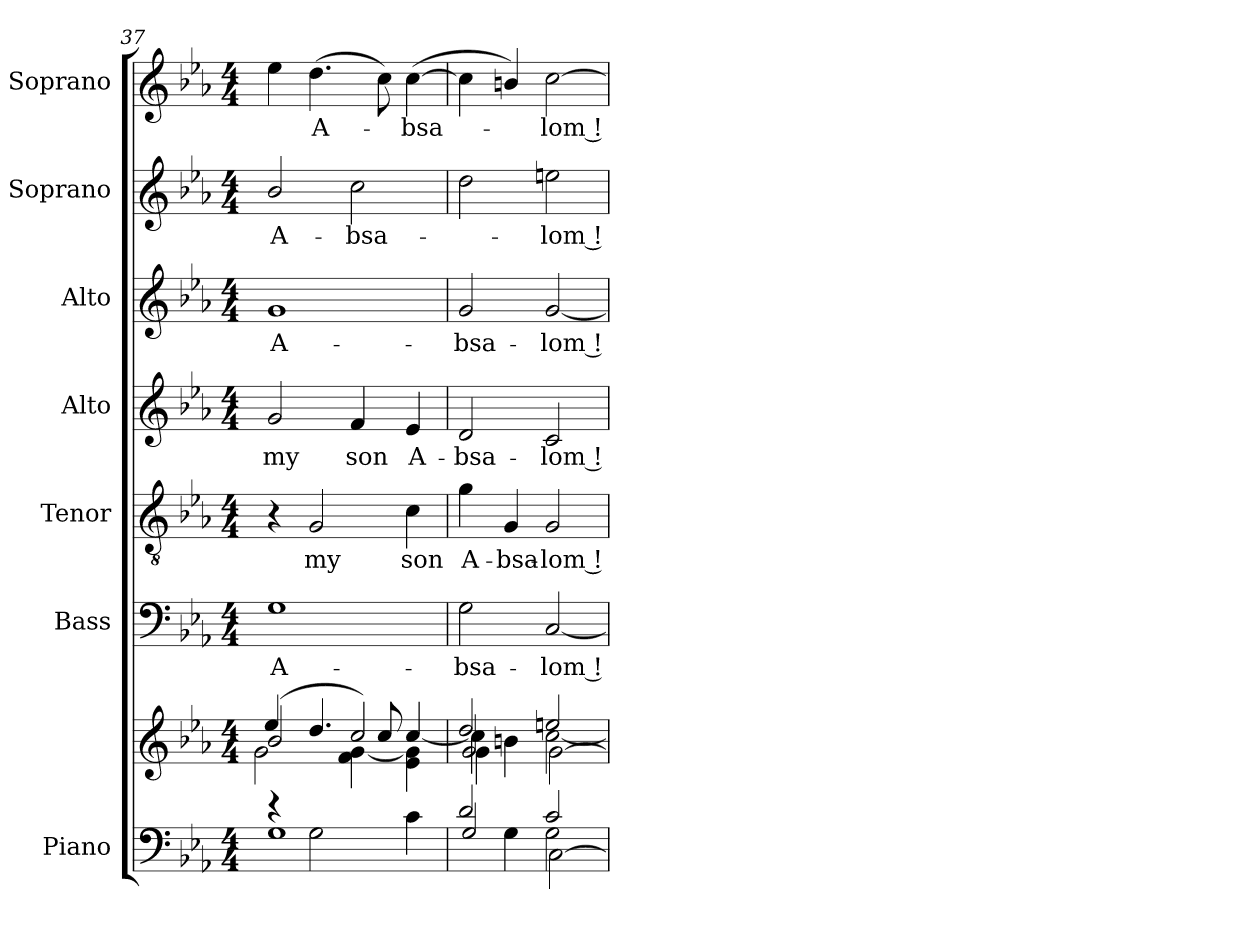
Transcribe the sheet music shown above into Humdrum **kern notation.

**kern	**kern	**kern	**text	**kern	**text	**kern	**text	**kern	**text	**kern	**text	**kern	**text
*part7	*part7	*part6	*part6	*part5	*part5	*part4	*part4	*part3	*part3	*part2	*part2	*part1	*part1
*staff8	*staff7	*staff6	*staff6	*staff5	*staff5	*staff4	*staff4	*staff3	*staff3	*staff2	*staff2	*staff1	*staff1
*I"Piano	*	*I"Bass	*	*I"Tenor	*	*I"Alto	*	*I"Alto	*	*I"Soprano	*	*I"Soprano	*
*	*	*I'B.	*	*I'T.	*	*	*	*I'A.	*	*	*	*I'S.	*
!!LO:LB:g=z
*clefF4	*clefG2	*clefF4	*	*clefGv2	*	*clefG2	*	*clefG2	*	*clefG2	*	*clefG2	*
*	*	*	*	*ITrd7c12	*	*	*	*	*	*	*	*	*
*k[b-e-a-]	*k[b-e-a-]	*k[b-e-a-]	*	*k[b-e-a-]	*	*k[b-e-a-]	*	*k[b-e-a-]	*	*k[b-e-a-]	*	*k[b-e-a-]	*
*E-:	*E-:	*E-:	*	*E-:	*	*E-:	*	*E-:	*	*E-:	*	*E-:	*
*M4/4	*M4/4	*M4/4	*	*M4/4	*	*M4/4	*	*M4/4	*	*M4/4	*	*M4/4	*
=37	=37	=37	=37	=37	=37	=37	=37	=37	=37	=37	=37	=37	=37
*^	*^	*	*	*	*	*	*	*	*	*	*	*	*
*	*	*	*^	*	*	*	*	*	*	*	*	*	*	*	*
*	*	*	*	*^	*	*	*	*	*	*	*	*	*	*	*	*
!	!	!	!	!	!	!	!LO:LY:b:color=#000000	!	!	!	!	!	!	!	!	!	!
!	!	!	!	!	!	!	!	!	!	!	!LO:LY:b:color=#000000	!	!	!	!	!	!
!	!	!	!	!	!	!	!	!	!	!	!	!	!LO:LY:b:color=#000000	!	!	!	!
!	!	!	!	!	!	!	!	!	!	!	!	!	!	!	!LO:LY:b:color=#000000	!	!
4r	1Gi	(2b-i/	4ee-i/	1giyy	2gi\	1Gi	A-	4r	.	2gi/	my	1gi	A-	2b-i/	A-	4ee-i\	.
!	!	!	!	!	!	!	!	!	!LO:LY:b:color=#000000	!	!	!	!	!	!	!	!
!	!	!	!	!	!	!	!	!	!	!	!	!	!	!	!	!	!LO:LY:b:color=#000000
2Gi\	.	.	4.ddi/	.	.	.	.	2GGi/	my	.	.	.	.	.	.	(4.ddi\	A-
!	!	!	!	!	!	!	!	!	!	!	!LO:LY:b:color=#000000	!	!	!	!	!	!
!	!	!	!	!	!	!	!	!	!	!	!	!	!	!	!LO:LY:b:color=#000000	!	!
.	.	2cci/)	.	.	4fi\ [4gi	.	.	.	.	4fi/	son	.	.	2cci\	-bsa-	.	.
.	.	.	8cci/	.	.	.	.	.	.	.	.	.	.	.	.	8cci\)	.
!	!	!	!	!	!	!	!	!	!LO:LY:b:color=#000000	!	!	!	!	!	!	!	!
!	!	!	!	!	!	!	!	!	!	!	!LO:LY:b:color=#000000	!	!	!	!	!	!
!	!	!	!	!	!	!	!	!	!	!	!	!	!	!	!	!	!LO:LY:b:color=#000000
4ci\	.	.	[4cci/	.	4e-i\ 4gi]	.	.	4Ci\	son	4e-i/	A-	.	.	.	.	([4cci\	-bsa-
=38	=38	=38	=38	=38	=38	=38	=38	=38	=38	=38	=38	=38	=38	=38	=38	=38	=38
*	*^	*	*	*	*	*	*	*	*	*	*	*	*	*	*	*	*
!	!	!	!	!	!	!	!	!LO:LY:b:color=#000000	!	!	!	!	!	!	!	!	!	!
!	!	!	!	!	!	!	!	!	!	!LO:LY:b:color=#000000	!	!	!	!	!	!	!	!
!	!	!	!	!	!	!	!	!	!	!	!	!LO:LY:b:color=#000000	!	!	!	!	!	!
!	!	!	!	!	!	!	!	!	!	!	!	!	!	!LO:LY:b:color=#000000	!	!	!	!
2di/	4ryy	2Gi/	2ddi/	4cci\]	2gi/	4gi\	2Gi\	-bsa-	4Gi\	A-	2di/	-bsa-	2gi/	-bsa-	2ddi\	.	4cci\]	.
!	!	!	!	!	!	!	!	!	!	!LO:LY:b:color=#000000	!	!	!	!	!	!	!	!
.	4Gi\	.	.	4bni\	.	2.ryy	.	.	4GGi/	-bsa-	.	.	.	.	.	.	4bni/)	.
!	!	!	!	!	!	!	!	!LO:LY:b:color=#000000	!	!	!	!	!	!	!	!	!	!
!	!	!	!	!	!	!	!	!	!	!LO:LY:b:color=#000000	!	!	!	!	!	!	!	!
!	!	!	!	!	!	!	!	!	!	!	!	!LO:LY:b:color=#000000	!	!	!	!	!	!
!	!	!	!	!	!	!	!	!	!	!	!	!	!	!LO:LY:b:color=#000000	!	!	!	!
!	!	!	!	!	!	!	!	!	!	!	!	!	!	!	!	!LO:LY:b:color=#000000	!	!
!	!	!	!	!	!	!	!	!	!	!	!	!	!	!	!	!	!	!LO:LY:b:color=#000000
2ci/	2Gi\	[2Ci\	2eeni/	[2cci\	[2gi\	.	[2Ci/	-lom !	2GGi/	-lom !	2ci/	-lom !	[2gi/	-lom !	2eeni\	-lom !	[2cci\	-lom !
*v	*v	*v	*	*	*	*	*	*	*	*	*	*	*	*	*	*	*	*
*	*v	*v	*v	*v	*	*	*	*	*	*	*	*	*	*	*	*
=	=	=	=	=	=	=	=	=	=	=	=	=	=
*-	*-	*-	*-	*-	*-	*-	*-	*-	*-	*-	*-	*-	*-
